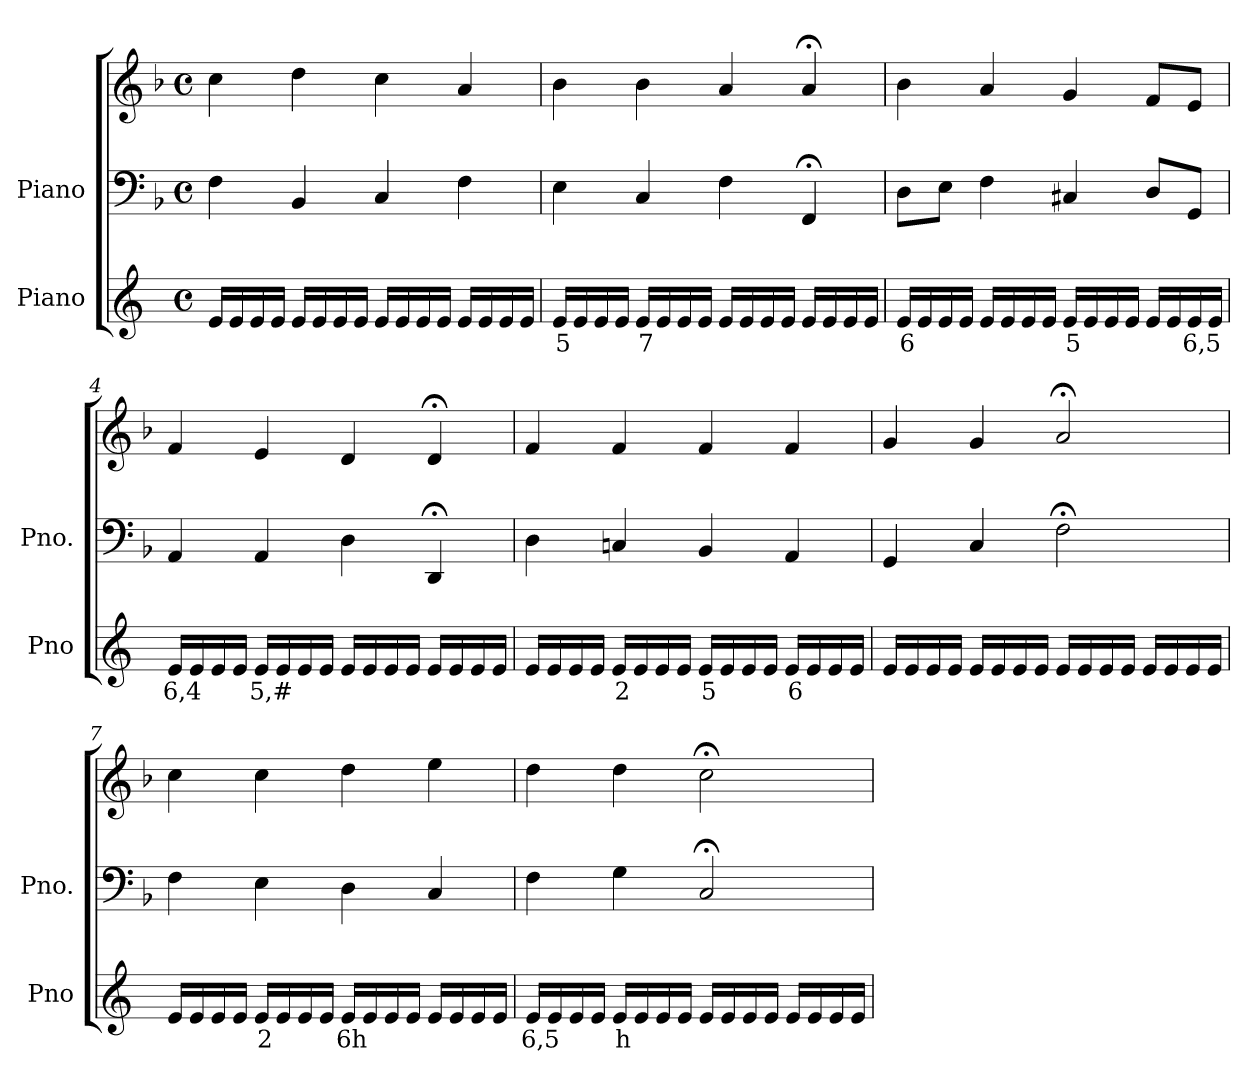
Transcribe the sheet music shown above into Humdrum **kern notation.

**kern	**text	**kern	**kern
*part2	*part2	*part1	*part1
*staff3	*staff3	*staff2	*staff1
*I"Piano	*	*I"Piano	*
*I'Pno	*	*I'Pno.	*
*clefG2	*	*clefF4	*clefG2
*k[]	*	*k[b-]	*k[b-]
*M4/4	*	*M4/4	*M4/4
*met(c)	*	*met(c)	*met(c)
=1	=1	=1	=1
16e/LL	.	4F\	4cc\
16e/	.	.	.
16e/	.	.	.
16e/JJ	.	.	.
16e/LL	.	4BB-/	4dd\
16e/	.	.	.
16e/	.	.	.
16e/JJ	.	.	.
16e/LL	.	4C/	4cc\
16e/	.	.	.
16e/	.	.	.
16e/JJ	.	.	.
16e/LL	.	4F\	4a/
16e/	.	.	.
16e/	.	.	.
16e/JJ	.	.	.
=2	=2	=2	=2
!	!LO:LY:b	!	!
16e/LL	5	4E\	4b-\
16e/	.	.	.
16e/	.	.	.
16e/JJ	.	.	.
!	!LO:LY:b	!	!
16e/LL	7	4C/	4b-\
16e/	.	.	.
16e/	.	.	.
16e/JJ	.	.	.
16e/LL	.	4F\	4a/
16e/	.	.	.
16e/	.	.	.
16e/JJ	.	.	.
16e/LL	.	4FF;</	4a;</
16e/	.	.	.
16e/	.	.	.
16e/JJ	.	.	.
=3	=3	=3	=3
!	!LO:LY:b	!	!
16e/LL	6	8D\L	4b-\
16e/	.	.	.
!	!LO:LY:b	!	!
16e/	_	8E\J	.
16e/JJ	.	.	.
16e/LL	.	4F\	4a/
16e/	.	.	.
16e/	.	.	.
16e/JJ	.	.	.
!	!LO:LY:b	!	!
16e/LL	5	4C#X/	4g/
16e/	.	.	.
16e/	.	.	.
16e/JJ	.	.	.
16e/LL	.	8D/L	8f/L
16e/	.	.	.
!	!LO:LY:b	!	!
16e/	6,5	8GG/J	8e/J
16e/JJ	.	.	.
=4	=4	=4	=4
!	!LO:LY:b	!	!
16e/LL	6,4	4AA/	4f/
16e/	.	.	.
16e/	.	.	.
16e/JJ	.	.	.
!	!LO:LY:b	!	!
16e/LL	5,#	4AA/	4e/
16e/	.	.	.
16e/	.	.	.
16e/JJ	.	.	.
16e/LL	.	4D\	4d/
16e/	.	.	.
16e/	.	.	.
16e/JJ	.	.	.
16e/LL	.	4DD;</	4d;</
16e/	.	.	.
16e/	.	.	.
16e/JJ	.	.	.
=5	=5	=5	=5
16e/LL	.	4D\	4f/
16e/	.	.	.
16e/	.	.	.
16e/JJ	.	.	.
!	!LO:LY:b	!	!
16e/LL	2	4Cn/	4f/
16e/	.	.	.
16e/	.	.	.
16e/JJ	.	.	.
!	!LO:LY:b	!	!
16e/LL	5	4BB-/	4f/
16e/	.	.	.
16e/	.	.	.
16e/JJ	.	.	.
!	!LO:LY:b	!	!
16e/LL	6	4AA/	4f/
16e/	.	.	.
16e/	.	.	.
16e/JJ	.	.	.
=6	=6	=6	=6
16e/LL	.	4GG/	4g/
16e/	.	.	.
16e/	.	.	.
16e/JJ	.	.	.
16e/LL	.	4C/	4g/
16e/	.	.	.
16e/	.	.	.
16e/JJ	.	.	.
16e/LL	.	2F;<\	2a;</
16e/	.	.	.
16e/	.	.	.
16e/JJ	.	.	.
16e/LL	.	.	.
16e/	.	.	.
16e/	.	.	.
16e/JJ	.	.	.
=7	=7	=7	=7
16e/LL	.	4F\	4cc\
16e/	.	.	.
16e/	.	.	.
16e/JJ	.	.	.
!	!LO:LY:b	!	!
16e/LL	2	4E\	4cc\
16e/	.	.	.
16e/	.	.	.
16e/JJ	.	.	.
!	!LO:LY:b	!	!
16e/LL	6h	4D\	4dd\
16e/	.	.	.
16e/	.	.	.
16e/JJ	.	.	.
16e/LL	.	4C/	4ee\
16e/	.	.	.
16e/	.	.	.
16e/JJ	.	.	.
=8	=8	=8	=8
!	!LO:LY:b	!	!
16e/LL	6,5	4F\	4dd\
16e/	.	.	.
16e/	.	.	.
16e/JJ	.	.	.
!	!LO:LY:b	!	!
16e/LL	h	4G\	4dd\
16e/	.	.	.
16e/	.	.	.
16e/JJ	.	.	.
16e/LL	.	2C;</	2cc;<\
16e/	.	.	.
16e/	.	.	.
16e/JJ	.	.	.
16e/LL	.	.	.
16e/	.	.	.
16e/	.	.	.
16e/JJ	.	.	.
=	=	=	=
*-	*-	*-	*-
